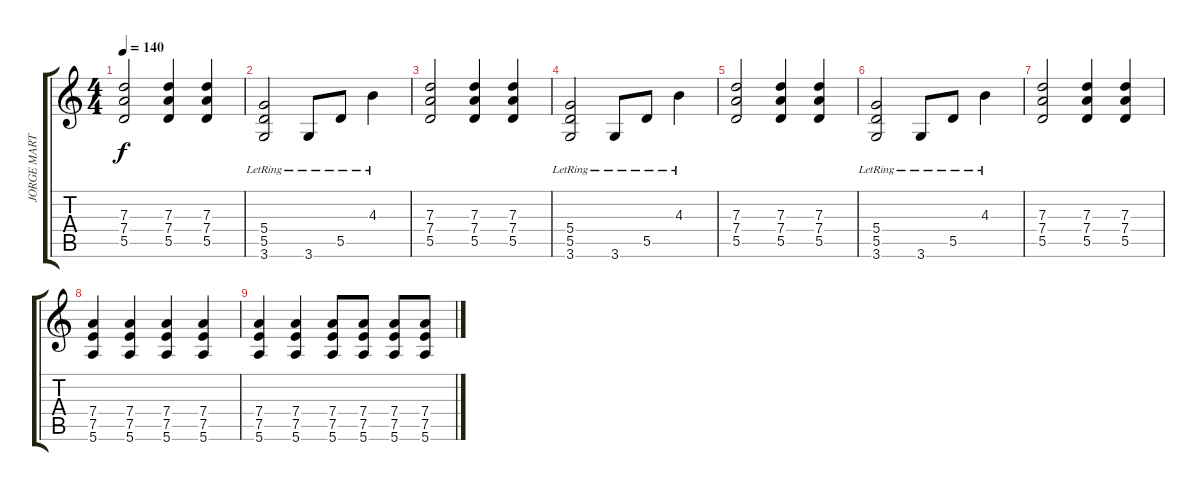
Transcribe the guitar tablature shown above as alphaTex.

\track ("JORGE MARTINEZ" "JORGE MART") {instrument overdrivenguitar}
\staff {score tabs}
\tuning (E4 B3 G3 D3 A2 E2) {hide}
\ts (4 4)
\tempo 140
\clef g2
\ks c
(7.3 7.4 5.5).2{dy f} (7.3 7.4 5.5).4 (7.3 7.4 5.5).4 |
(5.4{lr} 5.5{lr} 3.6{lr}).2 3.6{lr}.8 5.5{lr}.8 4.3{lr}.4 |
(7.3 7.4 5.5).2 (7.3 7.4 5.5).4 (7.3 7.4 5.5).4 |
(5.4{lr} 5.5{lr} 3.6{lr}).2 3.6{lr}.8 5.5{lr}.8 4.3{lr}.4 |
(7.3 7.4 5.5).2 (7.3 7.4 5.5).4 (7.3 7.4 5.5).4 |
(5.4{lr} 5.5{lr} 3.6{lr}).2 3.6{lr}.8 5.5{lr}.8 4.3{lr}.4 |
(7.3 7.4 5.5).2 (7.3 7.4 5.5).4 (7.3 7.4 5.5).4 |
(7.4 7.5 5.6).4 (7.4 7.5 5.6).4 (7.4 7.5 5.6).4 (7.4 7.5 5.6).4 |
(7.4 7.5 5.6).4 (7.4 7.5 5.6).4 (7.4 7.5 5.6).8 (7.4 7.5 5.6).8 (7.4 7.5 5.6).8 (7.4 7.5 5.6).8
